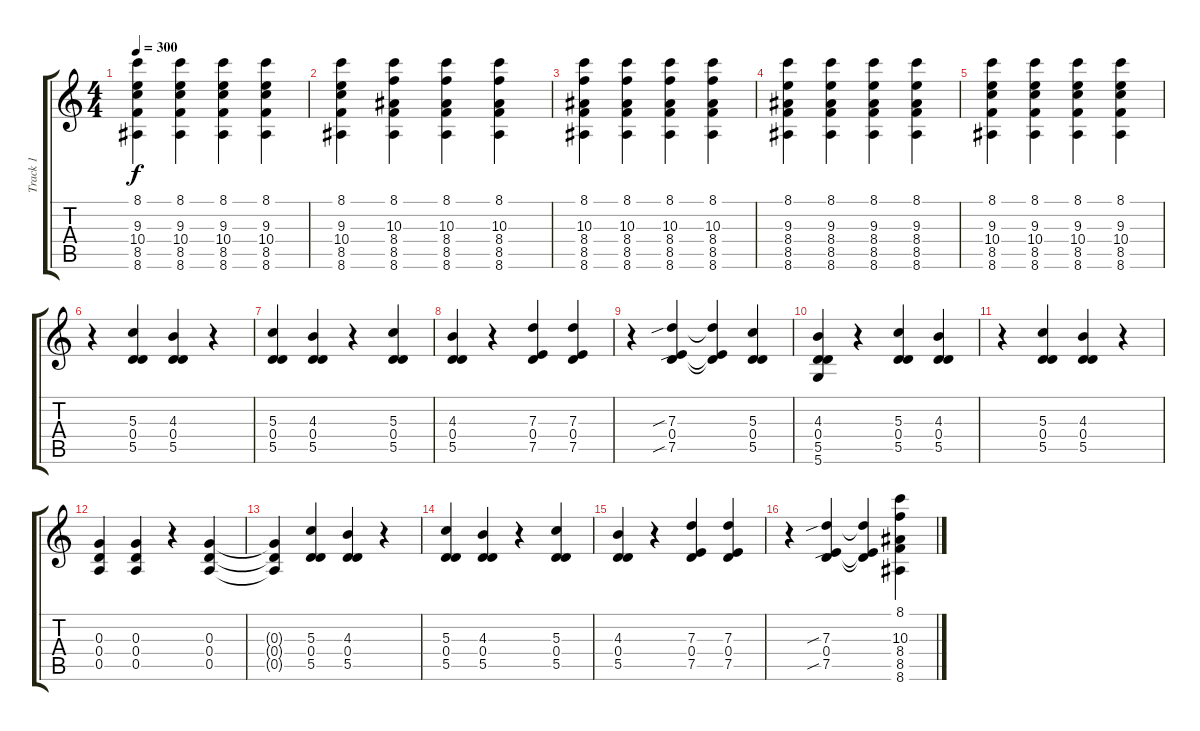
\track ("Track 1" "Track 1") {instrument electricguitarclean}
\staff {score tabs}
\tuning (E4 B3 G3 D3 A2 D2) {hide}
\ts (4 4)
\tempo 300
\clef g2
\ks c
(8.1 9.3 10.4 8.5 8.6).4{dy f} (8.1 9.3 10.4 8.5 8.6).4 (8.1 9.3 10.4 8.5 8.6).4 (8.1 9.3 10.4 8.5 8.6).4 |
(8.1 9.3 10.4 8.5 8.6).4 (8.1 10.3 8.4 8.5 8.6).4 (8.1 10.3 8.4 8.5 8.6).4 (8.1 10.3 8.4 8.5 8.6).4 |
(8.1 10.3 8.4 8.5 8.6).4 (8.1 10.3 8.4 8.5 8.6).4 (8.1 10.3 8.4 8.5 8.6).4 (8.1 10.3 8.4 8.5 8.6).4 |
(8.1 9.3 8.4 8.5 8.6).4 (8.1 9.3 8.4 8.5 8.6).4 (8.1 9.3 8.4 8.5 8.6).4 (8.1 9.3 8.4 8.5 8.6).4 |
(8.1 9.3 10.4 8.5 8.6).4 (8.1 9.3 10.4 8.5 8.6).4 (8.1 9.3 10.4 8.5 8.6).4 (8.1 9.3 10.4 8.5 8.6).4 |
r.4 (5.3 0.4 5.5).4 (4.3 0.4 5.5).4 r.4 |
(5.3 0.4 5.5).4 (4.3 0.4 5.5).4 r.4 (5.3 0.4 5.5).4 |
(4.3 0.4 5.5).4 r.4 (7.3 0.4 7.5).4 (7.3 0.4 7.5).4 |
r.4 (7.3{sib} 0.4 7.5{sib}).4 (7.3{t} 0.4{t} 7.5{t}).4 (5.3 0.4 5.5).4 |
(4.3 0.4 5.5 5.6).4 r.4 (5.3 0.4 5.5).4 (4.3 0.4 5.5).4 |
r.4 (5.3 0.4 5.5).4 (4.3 0.4 5.5).4 r.4 |
(0.3 0.4 0.5).4 (0.3 0.4 0.5).4 r.4 (0.3 0.4 0.5).4 |
(0.3{t} 0.4{t} 0.5{t}).4 (5.3 0.4 5.5).4 (4.3 0.4 5.5).4 r.4 |
(5.3 0.4 5.5).4 (4.3 0.4 5.5).4 r.4 (5.3 0.4 5.5).4 |
(4.3 0.4 5.5).4 r.4 (7.3 0.4 7.5).4 (7.3 0.4 7.5).4 |
r.4 (7.3{sib} 0.4 7.5{sib}).4 (7.3{t} 0.4{t} 7.5{t}).4 (8.1 10.3 8.4 8.5 8.6).4
